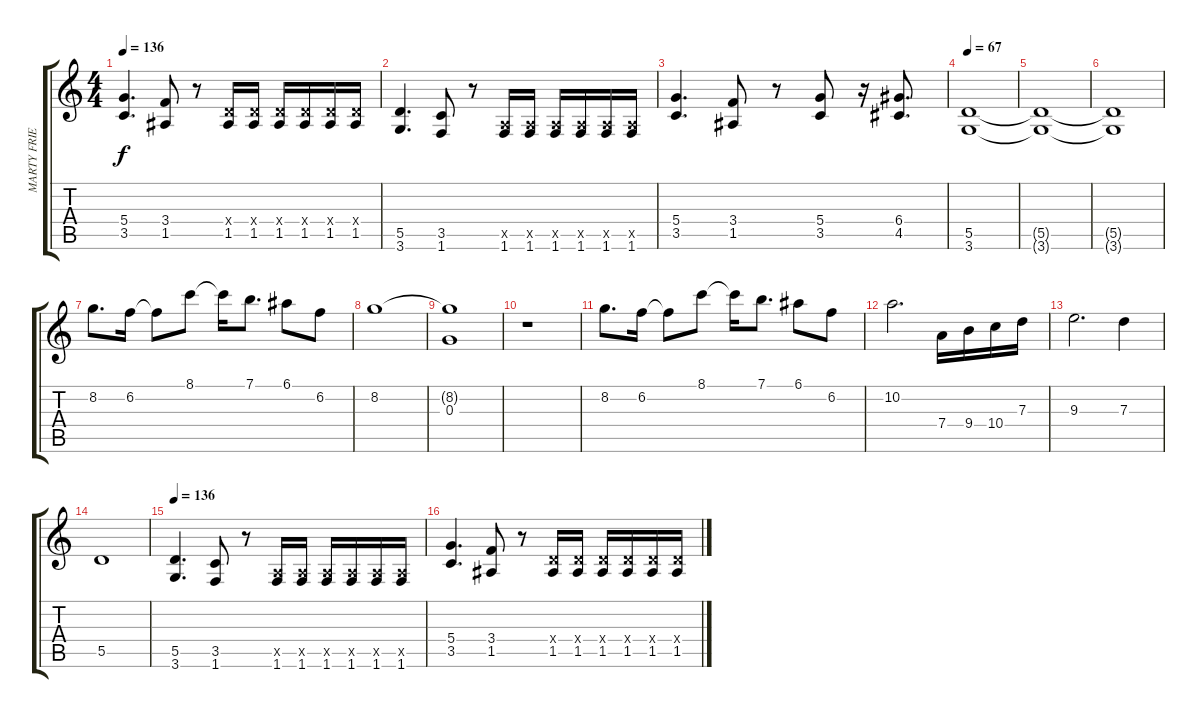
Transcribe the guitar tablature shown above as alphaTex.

\track ("MARTY FRIEDMAN" "MARTY FRIE") {instrument distortionguitar}
\staff {score tabs}
\tuning (E4 B3 G3 D3 A2 E2) {hide}
\ts (4 4)
\tempo 136
\clef g2
\ks c
(5.4 3.5).4{d dy f} (3.4 1.5).8 r.8 (0.4{x} 1.5).16 (0.4{x} 1.5).16 (0.4{x} 1.5).16 (0.4{x} 1.5).16 (0.4{x} 1.5).16 (0.4{x} 1.5).16 |
(5.5 3.6).4{d} (3.5 1.6).8 r.8 (0.5{x} 1.6).16 (0.5{x} 1.6).16 (0.5{x} 1.6).16 (0.5{x} 1.6).16 (0.5{x} 1.6).16 (0.5{x} 1.6).16 |
(5.4 3.5).4{d} (3.4 1.5).8 r.8 (5.4 3.5).8 r.16 (6.4 4.5).8{d} |
\tempo 67
(5.5 3.6).1 |
(5.5{t} 3.6{t}).1 |
(5.5{t} 3.6{t}).1 |
8.2.8{d} 6.2.16 6.2{t}.8 8.1.8 8.1{t}.16 7.1.8{d} 6.1.8 6.2.8 |
8.2.1 |
(8.2{t} 0.3).1 |
r.1 |
8.2.8{d} 6.2.16 6.2{t}.8 8.1.8 8.1{t}.16 7.1.8{d} 6.1.8 6.2.8 |
10.2.2{d} 7.4.16 9.4.16 10.4.16 7.3.16 |
9.3.2{d} 7.3.4 |
5.5.1 |
\tempo 136
(5.5 3.6).4{d instrument distortionguitar} (3.5 1.6).8 r.8 (0.5{x} 1.6).16 (0.5{x} 1.6).16 (0.5{x} 1.6).16 (0.5{x} 1.6).16 (0.5{x} 1.6).16 (0.5{x} 1.6).16 |
(5.4 3.5).4{d} (3.4 1.5).8 r.8 (0.4{x} 1.5).16 (0.4{x} 1.5).16 (0.4{x} 1.5).16 (0.4{x} 1.5).16 (0.4{x} 1.5).16 (0.4{x} 1.5).16
